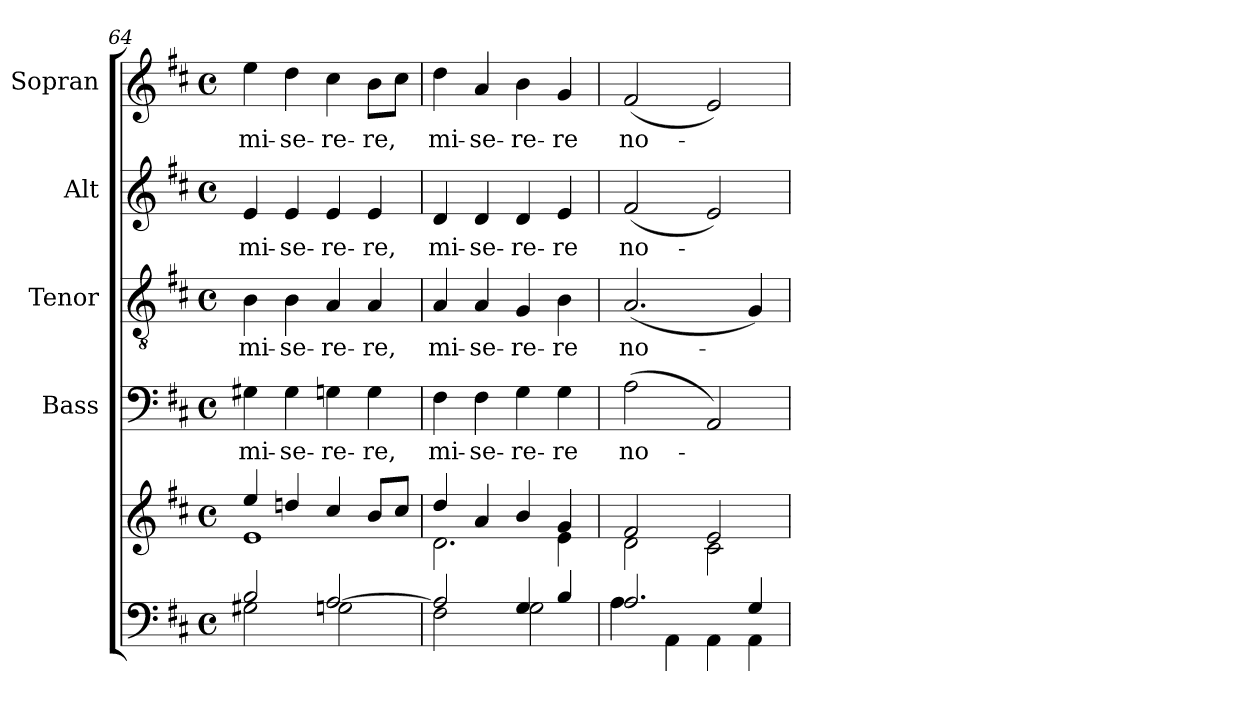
**kern	**kern	**kern	**text	**kern	**text	**kern	**text	**kern	**text
*part5	*part5	*part4	*part4	*part3	*part3	*part2	*part2	*part1	*part1
*staff6	*staff5	*staff4	*staff4	*staff3	*staff3	*staff2	*staff2	*staff1	*staff1
*	*	*I"Bass	*	*I"Tenor	*	*I"Alt	*	*I"Sopran	*
*	*	*I'B.	*	*I'T.	*	*I'A.	*	*I'S.	*
*clefF4	*clefG2	*clefF4	*	*clefGv2	*	*clefG2	*	*clefG2	*
*k[f#c#]	*k[f#c#]	*k[f#c#]	*	*k[f#c#]	*	*k[f#c#]	*	*k[f#c#]	*
*D:	*D:	*D:	*	*D:	*	*D:	*	*D:	*
*M4/4	*M4/4	*M4/4	*	*M4/4	*	*M4/4	*	*M4/4	*
*met(c)	*met(c)	*met(c)	*	*met(c)	*	*met(c)	*	*met(c)	*
=64	=64	=64	=64	=64	=64	=64	=64	=64	=64
*^	*^	*	*	*	*	*	*	*	*
!	!	!	!	!	!LO:LY:b	!	!LO:LY:b	!	!LO:LY:b	!	!LO:LY:b
2B/	2G#X\	4ee/	1e	4G#X\	mi-	4B\	mi-	4e/	mi-	4ee\	mi-
!	!	!	!	!	!LO:LY:b	!	!LO:LY:b	!	!LO:LY:b	!	!LO:LY:b
.	.	4ddn/	.	4G#\	-se-	4B\	-se-	4e/	-se-	4dd\	-se-
!	!	!	!	!	!LO:LY:b	!	!LO:LY:b	!	!LO:LY:b	!	!LO:LY:b
[>2A/	2Gn\	4cc#/	.	4Gn\	-re-	4A/	-re-	4e/	-re-	4cc#\	-re-
!	!	!	!	!	!LO:LY:b	!	!LO:LY:b	!	!LO:LY:b	!	!LO:LY:b
.	.	8b/L	.	4G\	-re,	4A/	-re,	4e/	-re,	8b\L	-re,
.	.	8cc#/J	.	.	.	.	.	.	.	8cc#\J	.
=65	=65	=65	=65	=65	=65	=65	=65	=65	=65	=65	=65
!	!	!	!	!	!LO:LY:b	!	!LO:LY:b	!	!LO:LY:b	!	!LO:LY:b
2A/]	2F#\	4dd/	2.d\	4F#\	mi-	4A/	mi-	4d/	mi-	4dd\	mi-
!	!	!	!	!	!LO:LY:b	!	!LO:LY:b	!	!LO:LY:b	!	!LO:LY:b
.	.	4a/	.	4F#\	-se-	4A/	-se-	4d/	-se-	4a/	-se-
!	!	!	!	!	!LO:LY:b	!	!LO:LY:b	!	!LO:LY:b	!	!LO:LY:b
4G/	2G\	4b/	.	4G\	-re-	4G/	-re-	4d/	-re-	4b\	-re-
!	!	!	!	!	!LO:LY:b	!	!LO:LY:b	!	!LO:LY:b	!	!LO:LY:b
4B/	.	4g/	4e\	4G\	-re	4B\	-re	4e/	-re	4g/	-re
=66	=66	=66	=66	=66	=66	=66	=66	=66	=66	=66	=66
!	!	!	!	!	!LO:LY:b	!	!LO:LY:b	!	!LO:LY:b	!	!LO:LY:b
2.A/	4A\	2f#/	2d\	(>2A\	no-	(<2.A/	no-	(<2f#/	no-	(<2f#/	no-
.	4AA\	.	.	.	.	.	.	.	.	.	.
.	4AA\	2e/	2c#\	2AA/)	.	.	.	2e/)	.	2e/)	.
4G/	4AA\	.	.	.	.	4G/)	.	.	.	.	.
*v	*v	*	*	*	*	*	*	*	*	*	*
*	*v	*v	*	*	*	*	*	*	*	*
=	=	=	=	=	=	=	=	=	=
*-	*-	*-	*-	*-	*-	*-	*-	*-	*-
